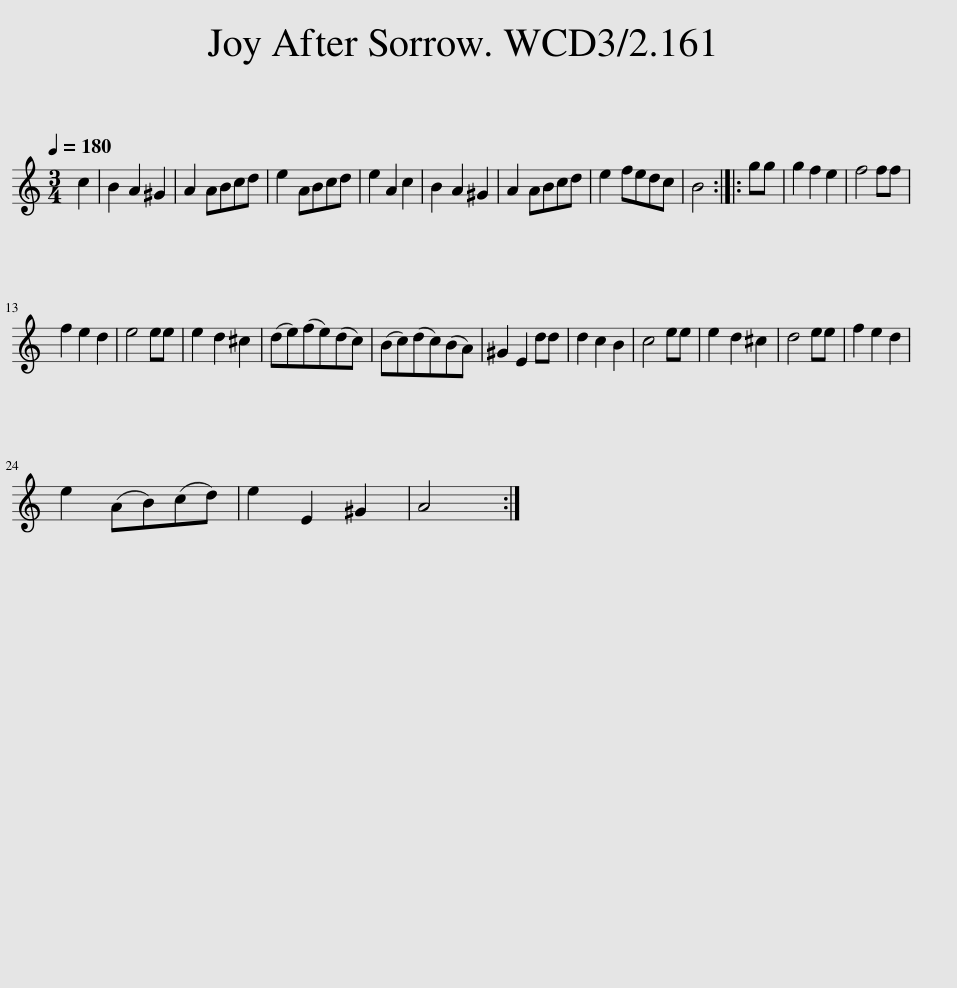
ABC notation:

X:1
L:1/8
Q:1/4=180
M:3/4
I:linebreak $
K:C
V:1 treble
V:1
 c2 | B2 A2 ^G2 | A2 ABcd | e2 ABcd | e2 A2 c2 | %5
 B2 A2 ^G2 | A2 ABcd | e2 fedc | B4 :: gg | %10
 g2 f2 e2 | f4 ff |$ f2 e2 d2 | e4 ee | e2 d2 ^c2 | %15
 (de)(fe)(dc) | (Bc)(dc)(BA) | ^G2 E2 dd | d2 c2 B2 | c4 ee | %20
 e2 d2 ^c2 | d4 ee | f2 e2 d2 |$ e2 (AB)(cd) | e2 E2 ^G2 | %25
 A4 :| %26
